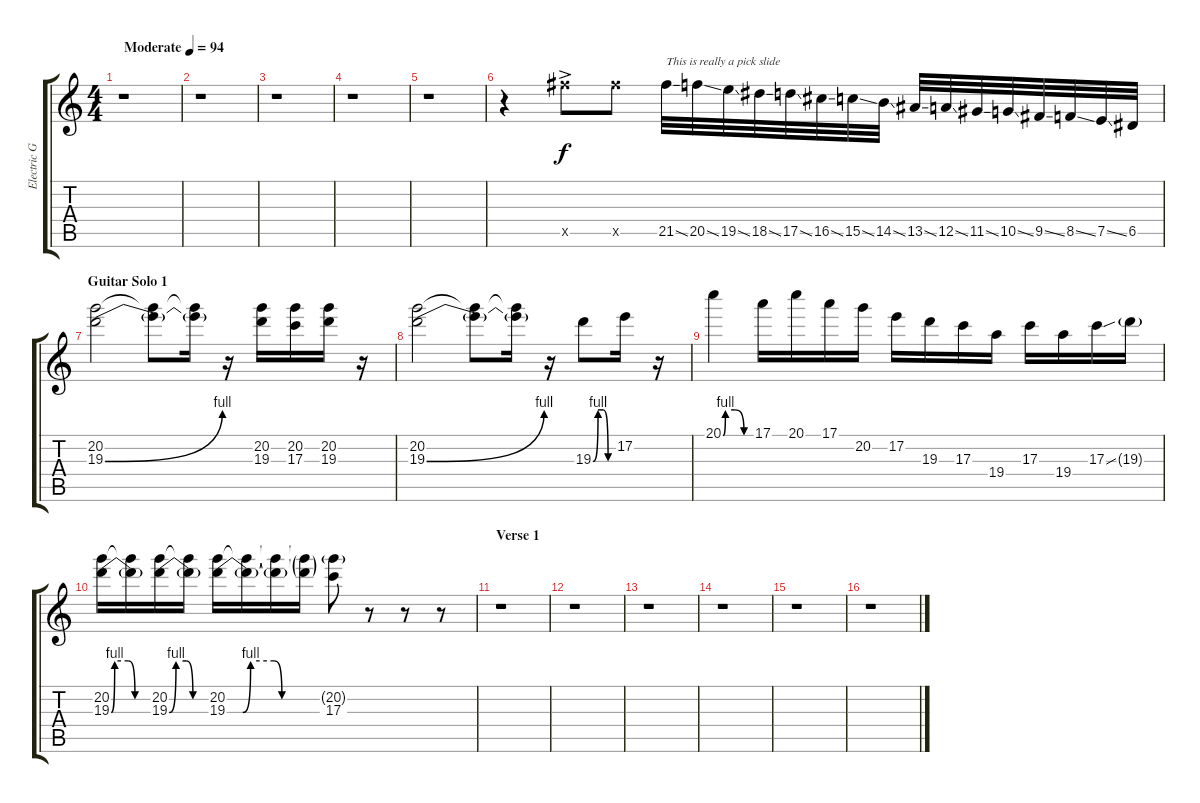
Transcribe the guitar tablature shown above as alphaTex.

\track ("Electric Guitar (Solos/Fills)" "Electric G") {instrument distortionguitar}
\staff {score tabs}
\tuning (E4 B3 G3 D3 A2 E2) {hide}
\ts (4 4)
\tempo (94 "Moderate")
\clef g2
\ks c
r.1{dy f instrument distortionguitar} |
r.1 |
r.1 |
r.1 |
r.1 |
r.4 21.5{ac x}.8 21.5{x}.8 21.5{ss}.32{txt "This is really a pick slide"} 20.5{ss}.32 19.5{ss}.32 18.5{ss}.32 17.5{ss}.32 16.5{ss}.32 15.5{ss}.32 14.5{ss}.32 13.5{ss}.32 12.5{ss}.32 11.5{ss}.32 10.5{ss}.32 9.5{ss}.32 8.5{ss}.32 7.5{ss}.32 6.5.32 |
\section ("" "Guitar Solo 1")
(20.2 19.3{be (bend 0 0 60 4)}).2 (20.2{t} 19.3{t}).8 (20.2{t} 19.3{t}).16 r.16 (20.2 19.3).16 (20.2 17.3).16 (20.2 19.3).16 r.16 |
(20.2 19.3{be (bend 0 0 60 4)}).2 (20.2{t} 19.3{t}).8 (20.2{t} 19.3{t}).16 r.16 19.3{be (custom 0 0 15 4 30 4 45 0 60 0)}.8 17.2.16 r.16 |
20.1{be (custom 0 0 5 4 25 4 45 0 60 0)}.4 17.1.16 20.1.16 17.1.16 20.2.16 17.2.16 19.3.16 17.3.16 19.4.16 17.3.16 19.4.16 17.3{ss}.16 19.3{g}.16 |
(20.2 19.3{be (custom 0 0 5 4 25 4 35 0 60 0)}).16 (20.2{t} 19.3{t}).16 (20.2 19.3{be (custom 0 0 10 4 25 4 35 0 60 0)}).16 (20.2{t} 19.3{t}).16 (20.2 19.3{be (custom 0 0 10 0 15 4 30 4 35 0 45 0 60 0)}).16 (20.2{t} 19.3{t}).16 (20.2{t} 19.3{t}).16 (20.2{g t} 19.3{t}).16 (20.2{g} 17.3).8 r.8 r.8 r.8 |
\section ("" "Verse 1")
r.1 |
r.1 |
r.1 |
r.1 |
r.1 |
r.1
